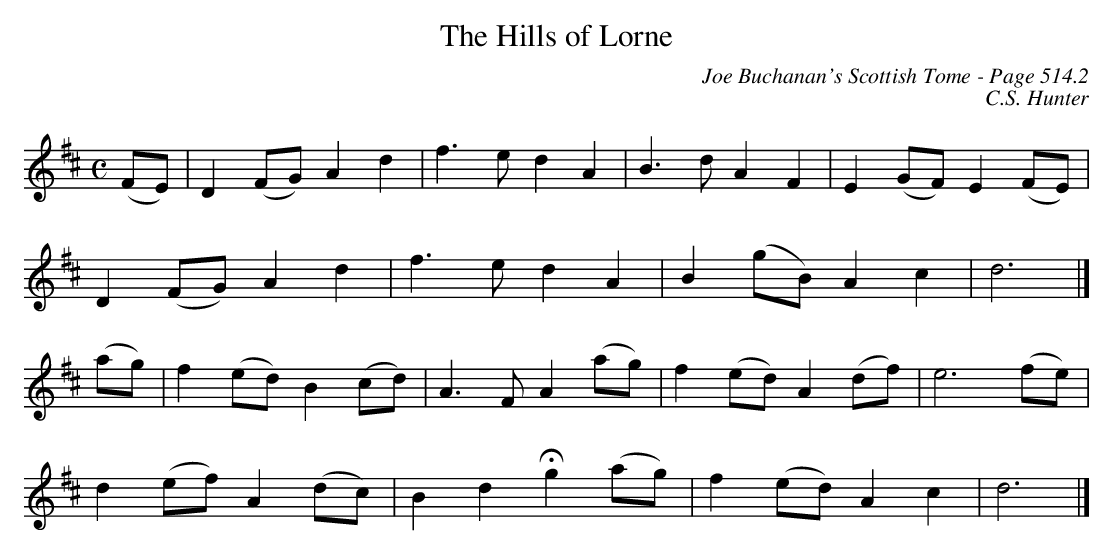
X:1
T:Hills of Lorne, The
C:Joe Buchanan's Scottish Tome - Page 514.2
C:C.S. Hunter
L:1/8
M:C
K:D
(FE) | D2 (FG) A2 d2 | f2> e2 d2 A2 | B2> d2 A2 F2 | E2 (GF) E2 (FE) |
D2 (FG) A2 d2 | f2> e2 d2 A2 | B2 (gB) A2 c2 | d6 |]
(ag) | f2 (ed) B2 (cd) | A2> F2 A2 (ag) | f2 (ed) A2 (df) | e6 (fe) |
d2 (ef) A2 (dc) | B2 d2 !fermata!g2 (ag) | f2 (ed) A2 c2 | d6 |]
